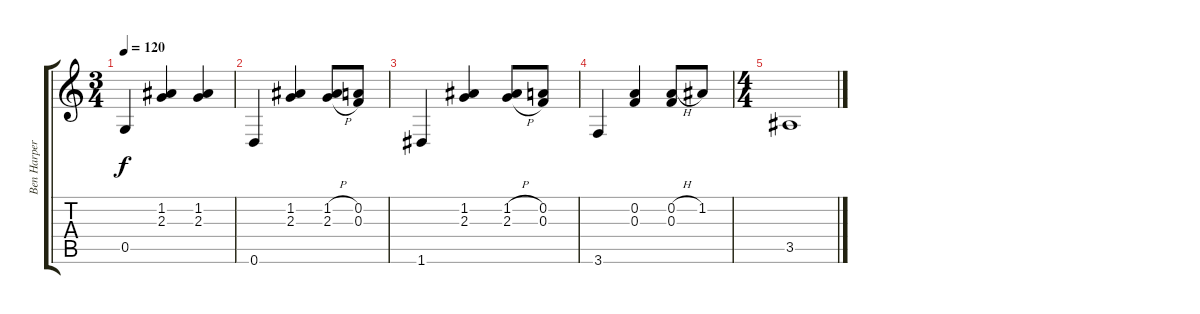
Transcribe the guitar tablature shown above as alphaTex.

\track ("Ben Harper" "Ben Harper") {instrument acousticguitarsteel}
\staff {score tabs}
\tuning (D4 A3 F3 C3 G2 D2) {hide}
\ts (3 4)
\tempo 120
\clef g2
\ks c
0.5.4{dy f} (1.2 2.3).4 (1.2 2.3).4 |
0.6.4 (1.2 2.3).4 (1.2{h} 2.3{h}).8 (0.2 0.3).8 |
1.6.4 (1.2 2.3).4 (1.2{h} 2.3{h}).8 (0.2 0.3).8 |
3.6.4 (0.2 0.3).4 (0.2{h} 0.3).8 1.2.8 |
\ts (4 4)
3.5.1
